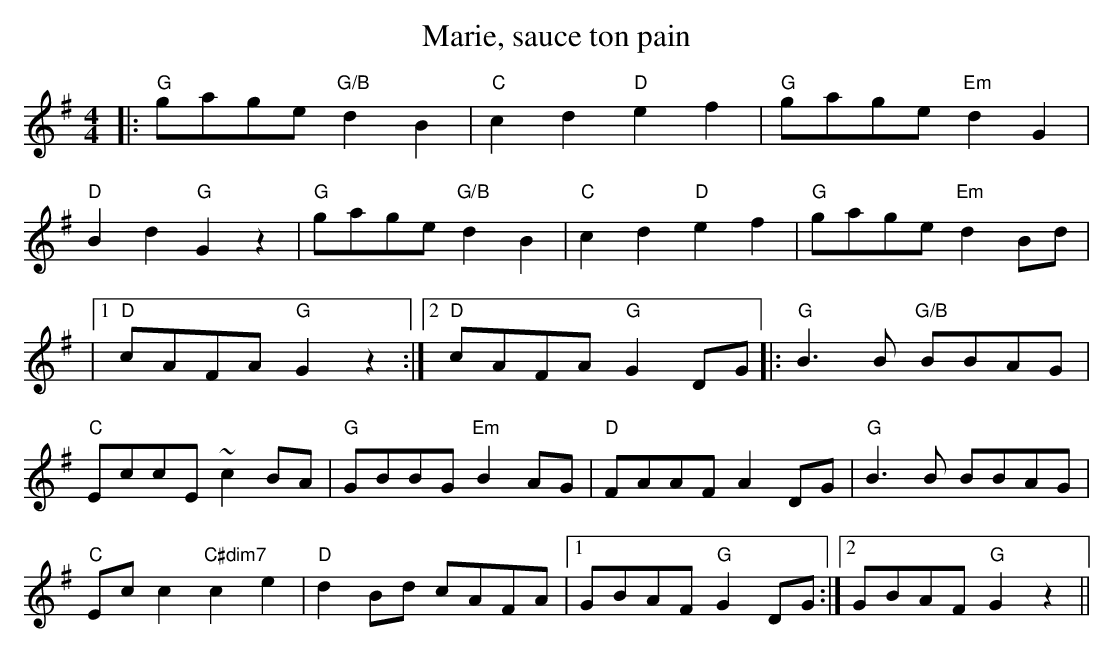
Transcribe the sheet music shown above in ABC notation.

X:1
T:Marie, sauce ton pain
M:4/4
L:1/8
K:G
|:"G"gage "G/B"d2B2|"C"c2d2 "D"e2f2|"G"gage "Em"d2G2|
"D"B2d2"G"G2z2|"G"gage "G/B"d2B2|"C"c2d2"D"e2f2|"G"gage "Em"d2 Bd|
|1 "D"cAFA "G"G2z2:|2 "D"cAFA "G"G2 DG||:"G"B3B "G/B"BBAG|
"C"EccE ~c2 BA|"G"GBBG "Em"B2 AG|"D"FAAF A2 DG|"G"B3B BBAG|
"C"Ec c2 "C#dim7"c2e2|"D"d2 Bd cAFA|1 GBAF "G"G2 DG:|2 GBAF "G"G2z2||
